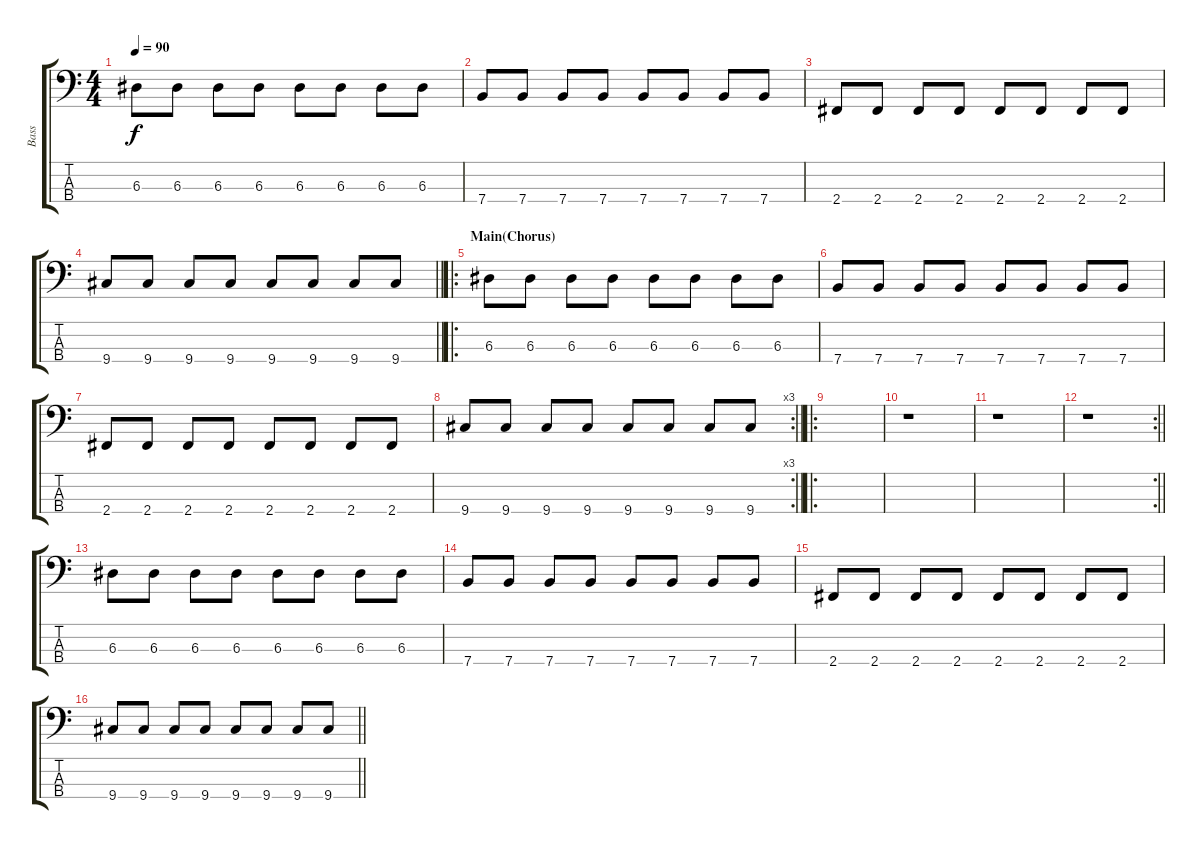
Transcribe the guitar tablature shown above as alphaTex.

\track ("Bass" "Bass") {instrument electricbassfinger}
\staff {score tabs}
\tuning (G2 D2 A1 E1) {hide}
\ts (4 4)
\tempo 90
\clef f4
\ks c
6.3.8{dy f} 6.3.8 6.3.8 6.3.8 6.3.8 6.3.8 6.3.8 6.3.8 |
7.4.8 7.4.8 7.4.8 7.4.8 7.4.8 7.4.8 7.4.8 7.4.8 |
2.4.8 2.4.8 2.4.8 2.4.8 2.4.8 2.4.8 2.4.8 2.4.8 |
\barLineRight lightlight
9.4.8 9.4.8 9.4.8 9.4.8 9.4.8 9.4.8 9.4.8 9.4.8 |
\ro
\section ("" "Main(Chorus)")
6.3.8 6.3.8 6.3.8 6.3.8 6.3.8 6.3.8 6.3.8 6.3.8 |
7.4.8 7.4.8 7.4.8 7.4.8 7.4.8 7.4.8 7.4.8 7.4.8 |
2.4.8 2.4.8 2.4.8 2.4.8 2.4.8 2.4.8 2.4.8 2.4.8 |
\rc 3
\barLineRight lightlight
9.4.8 9.4.8 9.4.8 9.4.8 9.4.8 9.4.8 9.4.8 9.4.8 |
\ro
|
r.1 |
r.1 |
\rc 2
\barLineRight lightlight
r.1 |
6.3.8 6.3.8 6.3.8 6.3.8 6.3.8 6.3.8 6.3.8 6.3.8 |
7.4.8 7.4.8 7.4.8 7.4.8 7.4.8 7.4.8 7.4.8 7.4.8 |
2.4.8 2.4.8 2.4.8 2.4.8 2.4.8 2.4.8 2.4.8 2.4.8 |
\barLineRight lightlight
9.4.8 9.4.8 9.4.8 9.4.8 9.4.8 9.4.8 9.4.8 9.4.8
